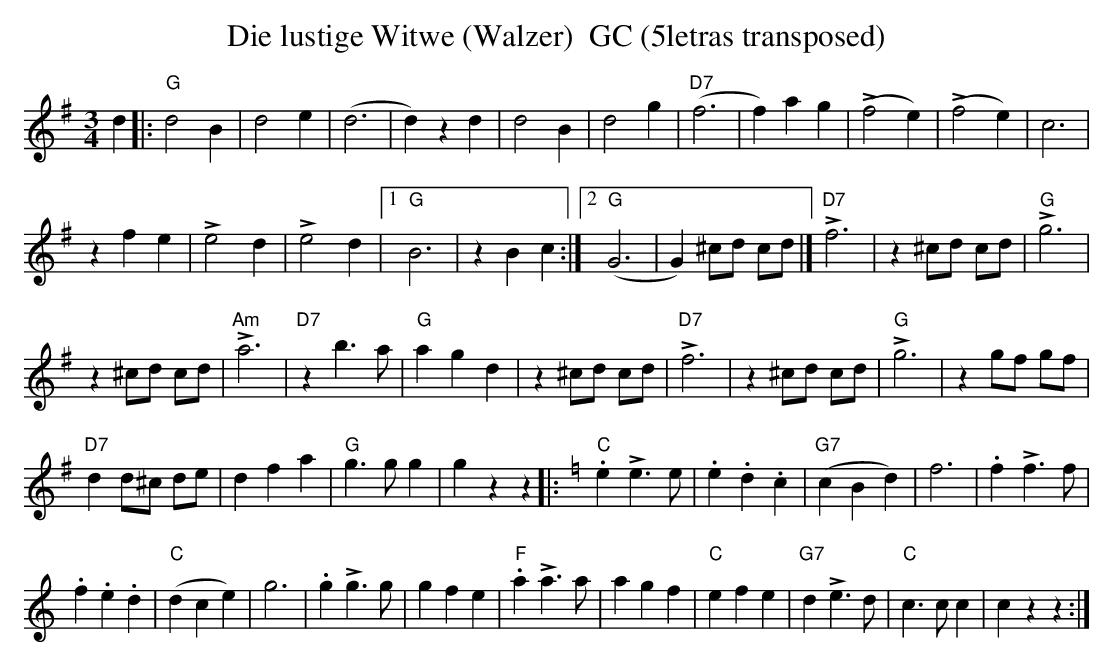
X:1
T:Die lustige Witwe (Walzer)  GC (5letras transposed)
M:3/4
L:1/4
K:G transpose=3 %%MIDI gchordon
d |: "G"d2B | d2e | (d3 | d)zd | d2B | d2g | "D7"(f3 | f)ag | (!>!f2e) | \
(!>!f2e) | c3 |
zfe | !>!e2d | !>!e2d |1 "G"B3 | zBc :|2 ("G"G3 | G)^c/2d/2 c/2d/2 |] \
!>!"D7"f3 | z^c/2d/2 c/2d/2 | !>!"G"g3 |
z^c/2d/2 c/2d/2 | !>!"Am"a3 | "D7"zb>a | "G"agd | z^c/2d/2 c/2d/2 | \
!>!"D7"f3 | z^c/2d/2 c/2d/2 | !>!"G"g3 | zg/2f/2 g/2f/2 |
"D7"dd/2^c/2 d/2e/2 | dfa | "G"g>gg | gzz \
|: [K:C]"C".e!>!e>e | .e.d.c | "G7"(cBd) | f3 | .f!>!f>f |
.f.e.d | "C"(dce) | g3 | .g!>!g>g | \
gfe | "F".a!>!a>a | agf | "C"efe | "G7"d!>!e>d | "C"c>cc | czz :|
